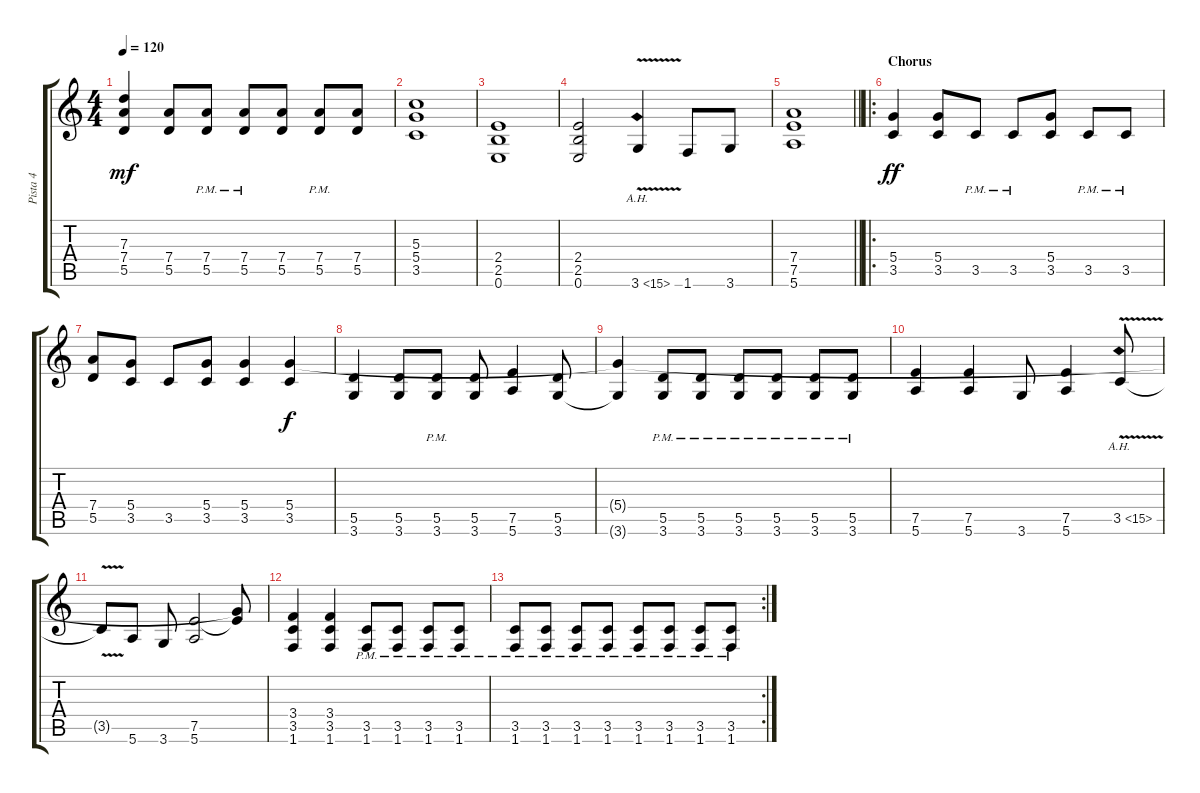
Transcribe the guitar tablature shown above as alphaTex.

\track ("Pista 4" "Pista 4") {instrument distortionguitar}
\staff {score tabs}
\tuning (E4 B3 G3 D3 A2 E2) {hide}
\ts (4 4)
\tempo 120
\clef g2
\ks c
(7.3 7.4 5.5).4{dy mf} (7.4 5.5).8 (7.4{pm} 5.5{pm}).8 (7.4{pm} 5.5{pm}).8 (7.4 5.5).8 (7.4{pm} 5.5{pm}).8 (7.4 5.5).8 |
(5.3 5.4 3.5).1 |
(2.4 2.5 0.6).1 |
(2.4 2.5 0.6).2 3.6{ah 12 v}.4 1.6.8 3.6.8 |
\barLineRight lightlight
(7.4 7.5 5.6).1 |
\ro
\section ("" "Chorus")
(5.4 3.5).4{dy ff} (5.4 3.5).8 3.5{pm}.8 3.5{pm}.8 (5.4 3.5).8 3.5{pm}.8 3.5{pm}.8 |
(7.4 5.5).8 (5.4 3.5).8 3.5.8 (5.4 3.5).8 (5.4 3.5).4 (5.4 3.5).4{dy f} |
(5.5 3.6).4 (5.5 3.6).8 (5.5{pm} 3.6{pm}).8 (5.5 3.6).8 (7.5 5.6).4 (5.5 3.6).8 |
(5.4{t} 3.6{t}).4 (5.5 3.6{pm}).8 (5.5{pm} 3.6{pm}).8 (5.5{pm} 3.6{pm}).8 (5.5{pm} 3.6{pm}).8 (5.5{pm} 3.6{pm}).8 (5.5{pm} 3.6{pm}).8 |
(7.5 5.6).4 (7.5 5.6).4 3.6.8 (7.5 5.6).4 3.5{ah 12 v}.8 |
3.5{t}.8 5.6.8 3.6.8 (7.5 5.6).2 (5.4{t} 7.5{t}).8 |
(3.4 3.5 1.6).4 (3.4 3.5 1.6).4 (3.5{pm} 1.6{pm}).8 (3.5{pm} 1.6{pm}).8 (3.5{pm} 1.6{pm}).8 (3.5{pm} 1.6{pm}).8 |
\rc 2
(3.5{pm} 1.6{pm}).8 (3.5{pm} 1.6{pm}).8 (3.5{pm} 1.6{pm}).8 (3.5{pm} 1.6{pm}).8 (3.5{pm} 1.6{pm}).8 (3.5{pm} 1.6{pm}).8 (3.5{pm} 1.6{pm}).8 (3.5{pm} 1.6{pm}).8
